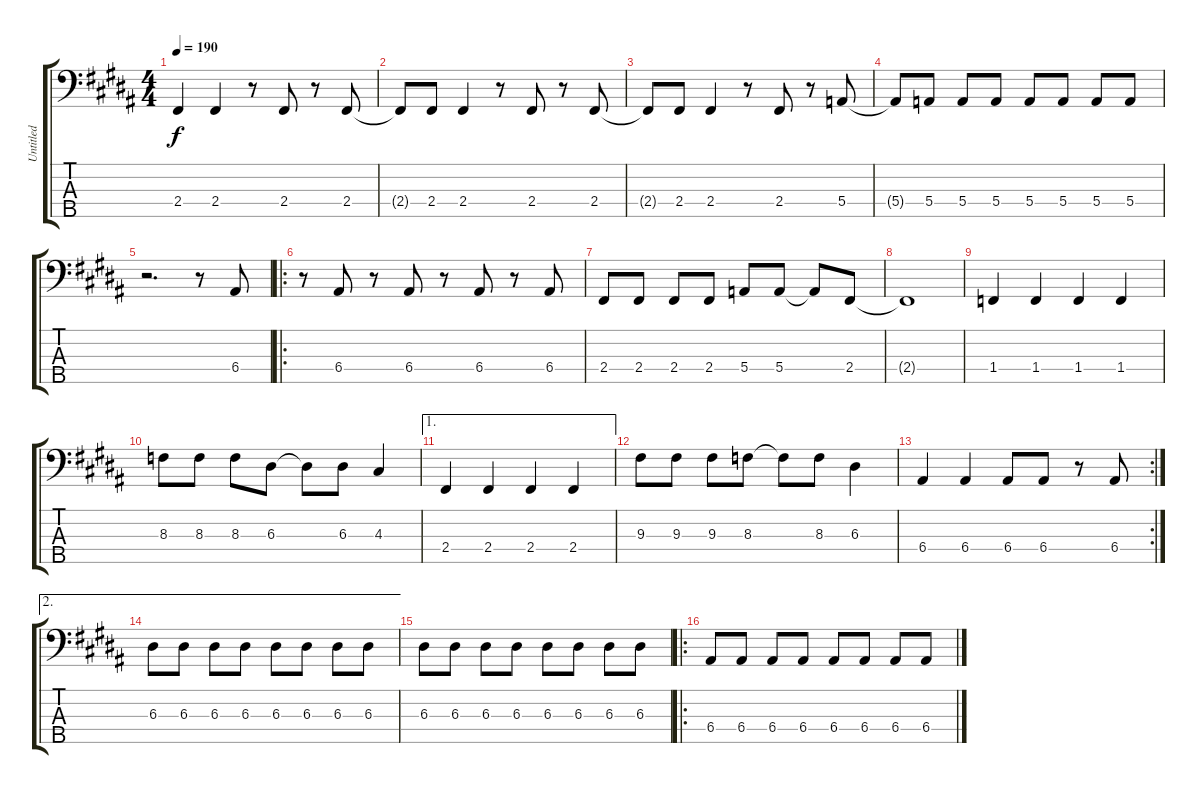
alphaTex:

\track ("Untitled" "Untitled") {instrument electricbassfinger}
\staff {score tabs}
\tuning (G2 D2 A1 E1 A0) {hide}
\ts (4 4)
\tempo 190
\clef f4
\ks b
2.4.4{dy f} 2.4.4 r.8 2.4.8 r.8 2.4.8 |
\ks g#minor
2.4{t}.8 2.4.8 2.4.4 r.8 2.4.8 r.8 2.4.8 |
2.4{t}.8 2.4.8 2.4.4 r.8 2.4.8 r.8 5.4.8 |
5.4{t}.8 5.4.8 5.4.8 5.4.8 5.4.8 5.4.8 5.4.8 5.4.8 |
\ks b
r.2{d} r.8 6.4.8 |
\ro
\ks g#minor
r.8 6.4.8 r.8 6.4.8 r.8 6.4.8 r.8 6.4.8 |
2.4.8 2.4.8 2.4.8 2.4.8 5.4.8 5.4.8 5.4{t}.8 2.4.8 |
2.4{t}.1 |
\ks b
1.4.4 1.4.4 1.4.4 1.4.4 |
\ks g#minor
8.3.8 8.3.8 8.3.8 6.3.8 6.3{t}.8 6.3.8 4.3.4 |
\ae 1
2.4.4 2.4.4 2.4.4 2.4.4 |
9.3.8 9.3.8 9.3.8 8.3.8 8.3{t}.8 8.3.8 6.3.4 |
\rc 2
6.4.4 6.4.4 6.4.8 6.4.8 r.8 6.4.8 |
\ae 2
6.3.8 6.3.8 6.3.8 6.3.8 6.3.8 6.3.8 6.3.8 6.3.8 |
6.3.8 6.3.8 6.3.8 6.3.8 6.3.8 6.3.8 6.3.8 6.3.8 |
\ro
6.4.8 6.4.8 6.4.8 6.4.8 6.4.8 6.4.8 6.4.8 6.4.8
